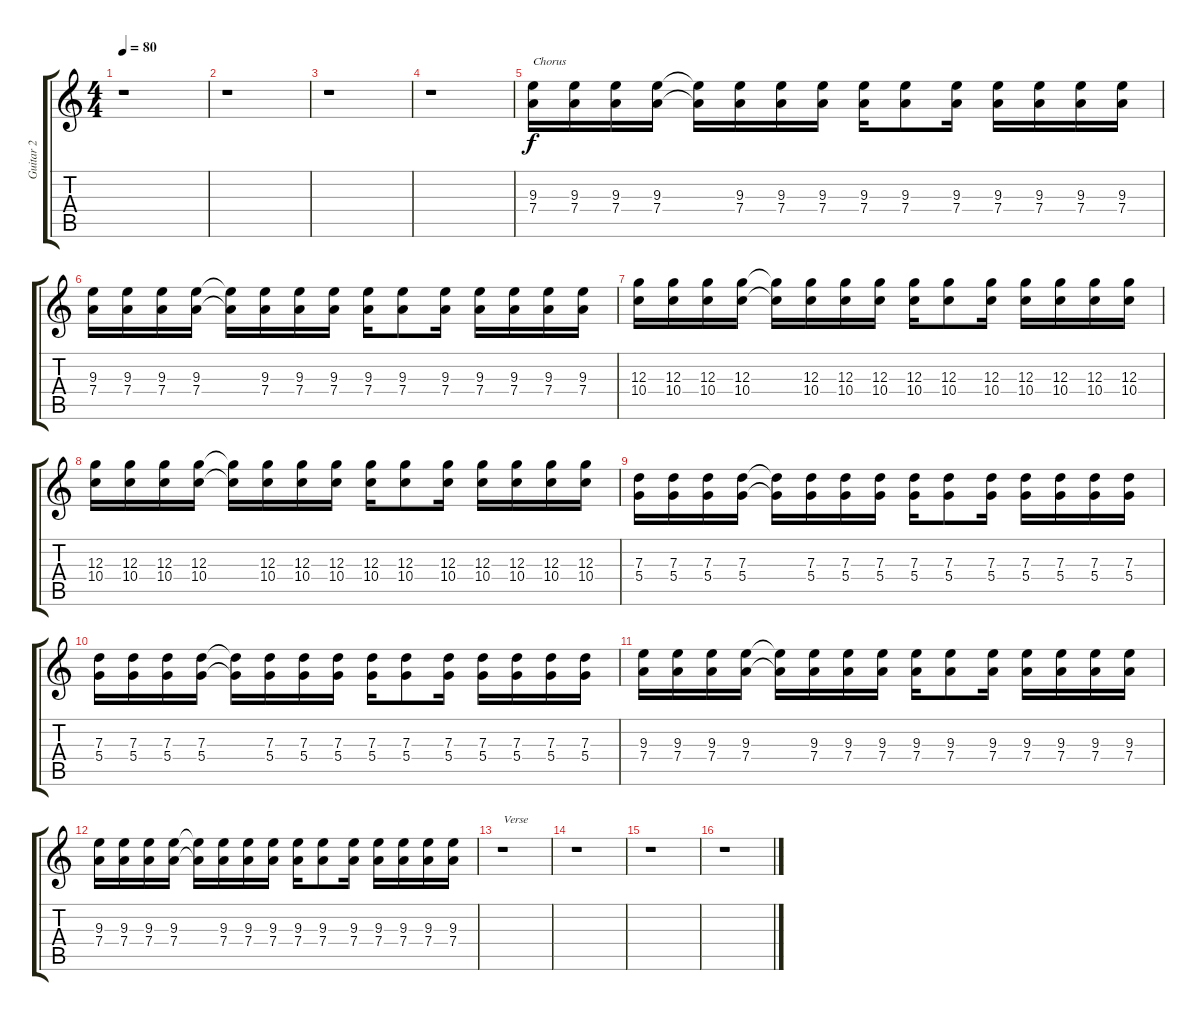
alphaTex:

\track ("Guitar 2" "Guitar 2") {instrument distortionguitar}
\staff {score tabs}
\tuning (E4 B3 G3 D3 A2 E2) {hide}
\ts (4 4)
\tempo 80
\clef g2
\ks c
r.1{dy f} |
r.1 |
r.1 |
r.1 |
(9.3 7.4).16{txt "Chorus"} (9.3 7.4).16 (9.3 7.4).16 (9.3 7.4).16 (9.3{t} 7.4{t}).16 (9.3 7.4).16 (9.3 7.4).16 (9.3 7.4).16 (9.3 7.4).16 (9.3 7.4).8 (9.3 7.4).16 (9.3 7.4).16 (9.3 7.4).16 (9.3 7.4).16 (9.3 7.4).16 |
(9.3 7.4).16 (9.3 7.4).16 (9.3 7.4).16 (9.3 7.4).16 (9.3{t} 7.4{t}).16 (9.3 7.4).16 (9.3 7.4).16 (9.3 7.4).16 (9.3 7.4).16 (9.3 7.4).8 (9.3 7.4).16 (9.3 7.4).16 (9.3 7.4).16 (9.3 7.4).16 (9.3 7.4).16 |
(12.3 10.4).16 (12.3 10.4).16 (12.3 10.4).16 (12.3 10.4).16 (12.3{t} 10.4{t}).16 (12.3 10.4).16 (12.3 10.4).16 (12.3 10.4).16 (12.3 10.4).16 (12.3 10.4).8 (12.3 10.4).16 (12.3 10.4).16 (12.3 10.4).16 (12.3 10.4).16 (12.3 10.4).16 |
(12.3 10.4).16 (12.3 10.4).16 (12.3 10.4).16 (12.3 10.4).16 (12.3{t} 10.4{t}).16 (12.3 10.4).16 (12.3 10.4).16 (12.3 10.4).16 (12.3 10.4).16 (12.3 10.4).8 (12.3 10.4).16 (12.3 10.4).16 (12.3 10.4).16 (12.3 10.4).16 (12.3 10.4).16 |
(7.3 5.4).16 (7.3 5.4).16 (7.3 5.4).16 (7.3 5.4).16 (7.3{t} 5.4{t}).16 (7.3 5.4).16 (7.3 5.4).16 (7.3 5.4).16 (7.3 5.4).16 (7.3 5.4).8 (7.3 5.4).16 (7.3 5.4).16 (7.3 5.4).16 (7.3 5.4).16 (7.3 5.4).16 |
(7.3 5.4).16 (7.3 5.4).16 (7.3 5.4).16 (7.3 5.4).16 (7.3{t} 5.4{t}).16 (7.3 5.4).16 (7.3 5.4).16 (7.3 5.4).16 (7.3 5.4).16 (7.3 5.4).8 (7.3 5.4).16 (7.3 5.4).16 (7.3 5.4).16 (7.3 5.4).16 (7.3 5.4).16 |
(9.3 7.4).16 (9.3 7.4).16 (9.3 7.4).16 (9.3 7.4).16 (9.3{t} 7.4{t}).16 (9.3 7.4).16 (9.3 7.4).16 (9.3 7.4).16 (9.3 7.4).16 (9.3 7.4).8 (9.3 7.4).16 (9.3 7.4).16 (9.3 7.4).16 (9.3 7.4).16 (9.3 7.4).16 |
(9.3 7.4).16 (9.3 7.4).16 (9.3 7.4).16 (9.3 7.4).16 (9.3{t} 7.4{t}).16 (9.3 7.4).16 (9.3 7.4).16 (9.3 7.4).16 (9.3 7.4).16 (9.3 7.4).8 (9.3 7.4).16 (9.3 7.4).16 (9.3 7.4).16 (9.3 7.4).16 (9.3 7.4).16 |
r.1{txt "Verse"} |
r.1 |
r.1 |
r.1
